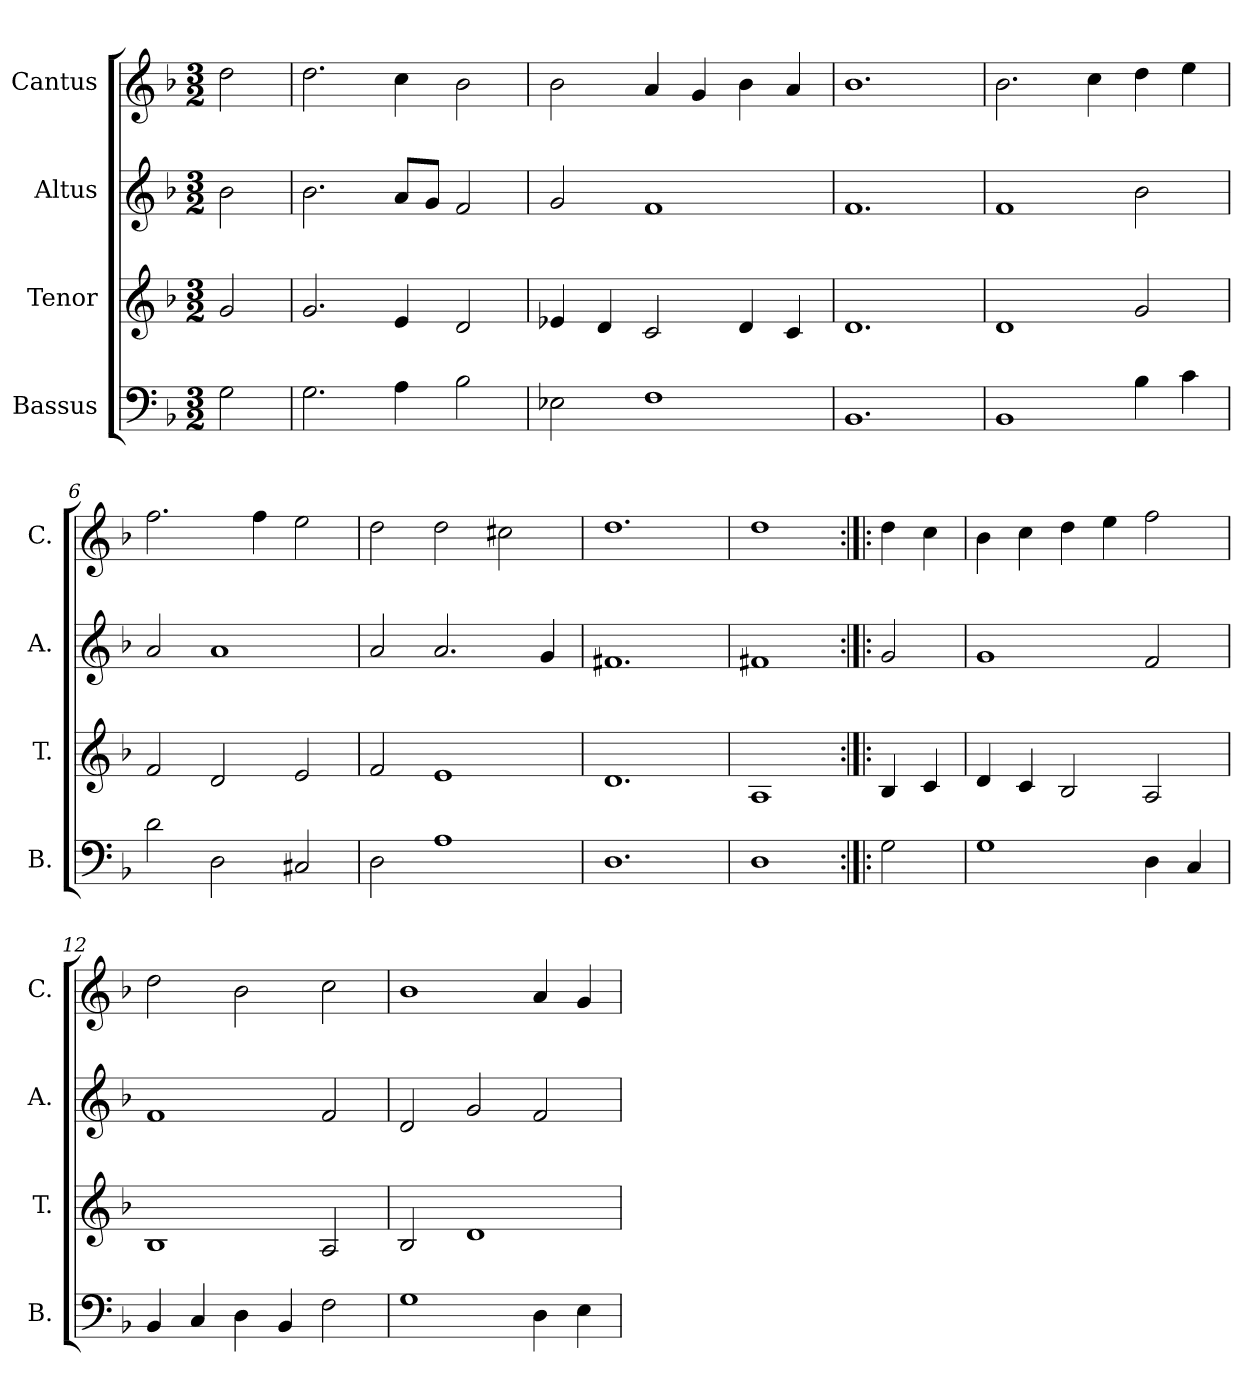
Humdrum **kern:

**kern	**kern	**kern	**kern
*part4	*part3	*part2	*part1
*staff4	*staff3	*staff2	*staff1
*I"Bassus	*I"Tenor	*I"Altus	*I"Cantus
*I'B.	*I'T.	*I'A.	*I'C.
*clefF4	*clefG2	*clefG2	*clefG2
*k[b-]	*k[b-]	*k[b-]	*k[b-]
*F:	*F:	*F:	*F:
*M3/2	*M3/2	*M3/2	*M3/2
=1	=1	=1	=1
2G\	2g/	2b-\	2dd\
=2	=2	=2	=2
2.G\	2.g/	2.b-\	2.dd\
4A\	4e/	8a/L	4cc\
.	.	8g/J	.
2B-\	2d/	2f/	2b-\
=3	=3	=3	=3
2E-X\	4e-X/	2g/	2b-\
.	4d/	.	.
1F\	2c/	1f/	4a/
.	.	.	4g/
.	4d/	.	4b-\
.	4c/	.	4a/
=4	=4	=4	=4
1.BB-/	1.d/	1.f/	1.b-\
=5	=5	=5	=5
1BB-/	1d/	1f/	2.b-\
.	.	.	4cc\
4B-\	2g/	2b-\	4dd\
4c\	.	.	4ee\
=6	=6	=6	=6
2d\	2f/	2a/	2.ff\
2D\	2d/	1a/	.
.	.	.	4ff\
2C#X/	2e/	.	2ee\
=7	=7	=7	=7
2D\	2f/	2a/	2dd\
1A\	1e/	2.a/	2dd\
.	.	.	2cc#X\
.	.	4g/	.
=8	=8	=8	=8
1.D\	1.d/	1.f#X/	1.dd\
=9	=9	=9	=9
1D\	1A/	1f#X/	1dd\
=10:|!|:	=10:|!|:	=10:|!|:	=10:|!|:
2G\	4B-/	2g/	4dd\
.	4c/	.	4cc\
=11	=11	=11	=11
1G\	4d/	1g/	4b-\
.	4c/	.	4cc\
.	2B-/	.	4dd\
.	.	.	4ee\
4D\	2A/	2f/	2ff\
4C/	.	.	.
=12	=12	=12	=12
4BB-/	1B-/	1f/	2dd\
4C/	.	.	.
4D\	.	.	2b-\
4BB-/	.	.	.
2F\	2A/	2f/	2cc\
!!LO:LB:g=z
=13	=13	=13	=13
1G\	2B-/	2d/	1b-\
.	1d/	2g/	.
4D\	.	2f/	4a/
4E\	.	.	4g/
=	=	=	=
*-	*-	*-	*-
